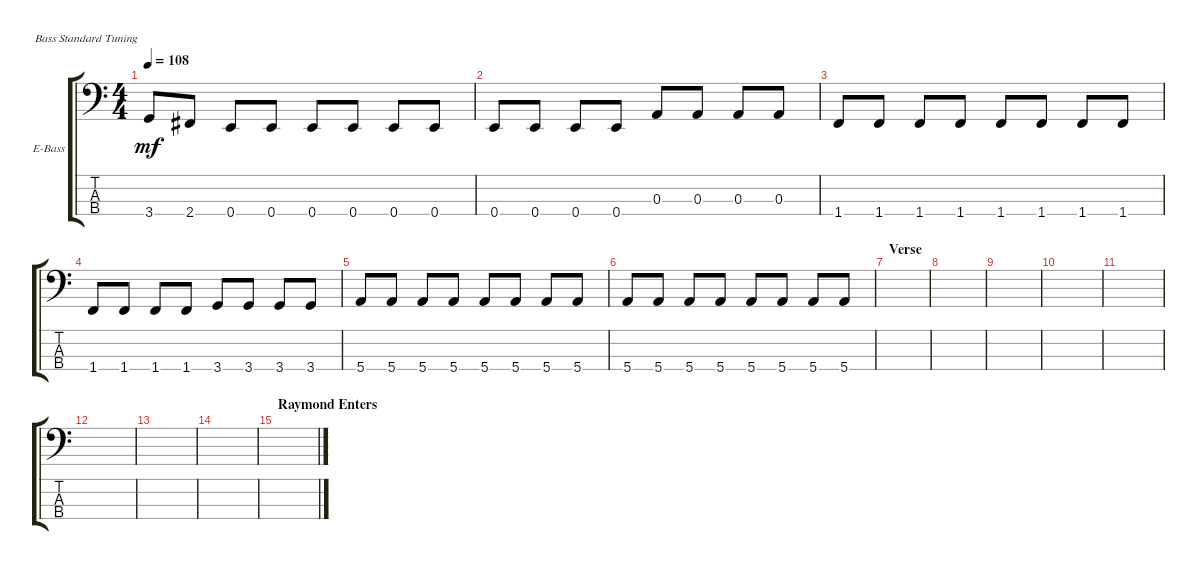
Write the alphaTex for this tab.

\bracketExtendMode groupsimilarinstruments
\firstSystemTrackNameOrientation horizontal
\otherSystemsTrackNameOrientation horizontal
\track ("Electric Bass" "E-Bass") {instrument electricbassfinger}
\staff {score tabs}
\tuning (G2 D2 A1 E1)
\ts (4 4)
\tempo 108
\clef f4
\ks c
3.4.8{dy mf} 2.4.8 0.4.8 0.4.8 0.4.8 0.4.8 0.4.8 0.4.8 |
0.4.8 0.4.8 0.4.8 0.4.8 0.3.8 0.3.8 0.3.8 0.3.8 |
1.4.8 1.4.8 1.4.8 1.4.8 1.4.8 1.4.8 1.4.8 1.4.8 |
1.4.8 1.4.8 1.4.8 1.4.8 3.4.8 3.4.8 3.4.8 3.4.8 |
5.4.8 5.4.8 5.4.8 5.4.8 5.4.8 5.4.8 5.4.8 5.4.8 |
5.4.8 5.4.8 5.4.8 5.4.8 5.4.8 5.4.8 5.4.8 5.4.8 |
\section ("" "Verse")
|
|
|
|
|
|
|
|
\section ("" "Raymond Enters")
